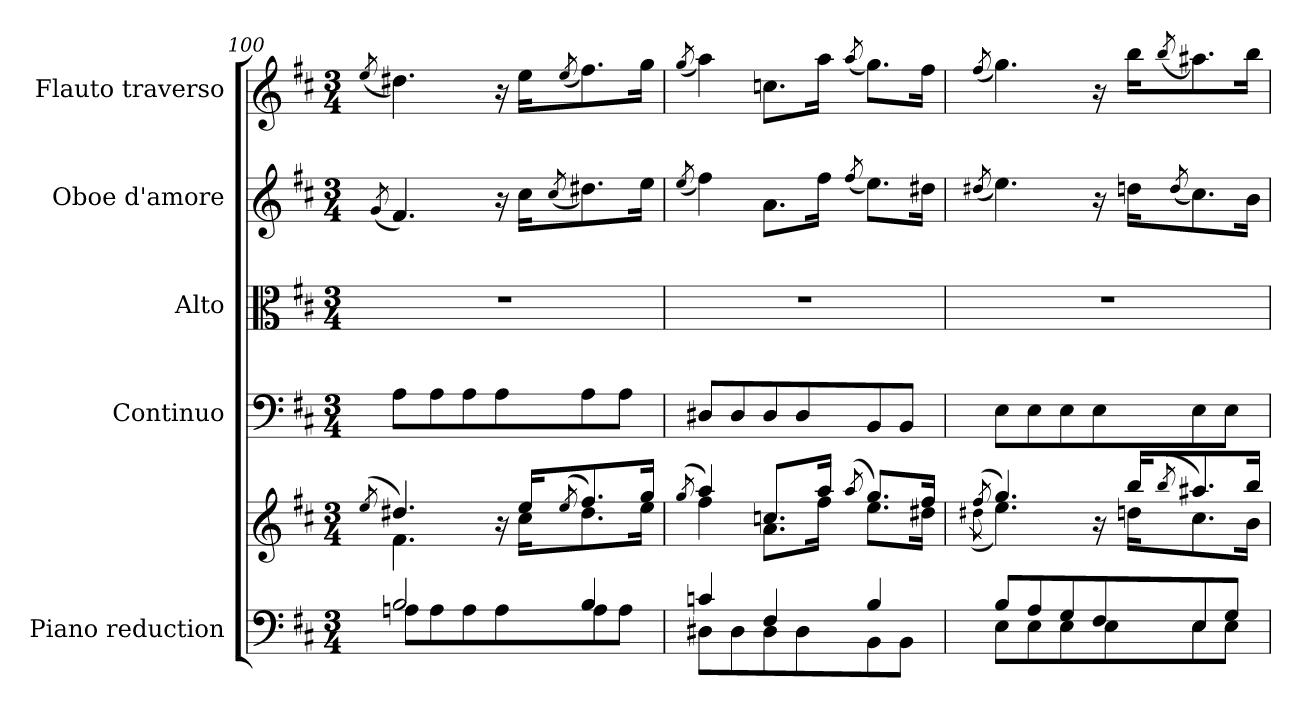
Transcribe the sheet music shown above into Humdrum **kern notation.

**kern	**kern	**kern	**kern	**kern	**kern
*part5	*part5	*part4	*part3	*part2	*part1
*staff6	*staff5	*staff4	*staff3	*staff2	*staff1
*I"Piano reduction	*	*I"Continuo	*I"Alto	*I"Oboe d'amore	*I"Flauto traverso
*I'Pno	*	*	*	*I'Ob	*I'Fl
*clefF4	*clefG2	*clefF4	*clefC3	*clefG2	*clefG2
*k[f#c#]	*k[f#c#]	*k[f#c#]	*k[f#c#]	*k[f#c#]	*k[f#c#]
*M3/4	*M3/4	*M3/4	*M3/4	*M3/4	*M3/4
=100	=100	=100	=100	=100	=100
.	(<8qee/	.	.	(<8qg/	(<8qee/
*^	*^	*	*	*	*
2B/	8An\L	4.dd#X/)	4.f#\	8A\L	2.r	4.f#/)	4.dd#X\)
.	8A\	.	.	8A\	.	.	.
.	8A\	.	.	8A\	.	.	.
.	8A\	16r	16ryy	8A\	.	16r	16r
.	.	16ee/KL	16cc#\KL	.	.	16cc#\KL	16ee\KL
.	.	(>8qee/	.	.	.	(<8qcc#/	(<8qee/
4B/	8A\	8.ff#/)	8.dd#\	8A\	.	8.dd#X\)	8.ff#\)
.	8A\J	.	.	8A\J	.	.	.
.	.	16gg/Jk	16ee\Jk	.	.	16ee\Jk	16gg\Jk
=101	=101	=101	=101	=101	=101	=101	=101
.	.	(>8qgg/	.	.	.	(<8qee/	(<8qgg/
4cn/	8D#X\L	4aa/)	4ff#\	8D#X/L	2.r	4ff#\)	4aa\)
.	8D#\	.	.	8D#/	.	.	.
4F#/	8D#\	8.ccn/L	8.a\L	8D#/	.	8.a\L	8.ccn\L
.	8D#\	.	.	8D#/	.	.	.
.	.	16aa/Jk	16ff#\Jk	.	.	16ff#\Jk	16aa\Jk
.	.	(<8qaa/	.	.	.	(<8qff#/	(<8qaa/
4B/	8BB\	8.gg/L)	8.ee\L	8BB/	.	8.ee\L)	8.gg\L)
.	8BB\J	.	.	8BB/J	.	.	.
.	.	16ff#/Jk	16dd#X\Jk	.	.	16dd#X\Jk	16ff#\Jk
=102	=102	=102	=102	=102	=102	=102	=102
.	.	(>8qff#/	(<8qdd#X\	.	.	(<8qdd#X/	(<8qff#/
8B/L	8E\L	4.gg/)	4.ee\)	8E\L	2.r	4.ee\)	4.gg\)
8A/	8E\	.	.	8E\	.	.	.
8G/	8E\	.	.	8E\	.	.	.
8F#/	8E\	16r	16ryy	8E\	.	16r	16r
.	.	16bb/KL	16ddn\KL	.	.	16ddn\KL	16bb\KL
.	.	(<8qbb/	.	.	.	(<8qdd/	(<8qbb/
8E/	8E\	8.aa#X/)	8.cc#\	8E\	.	8.cc#\)	8.aa#X\)
8G/J	8E\J	.	.	8E\J	.	.	.
.	.	16bb/Jk	16b\Jk	.	.	16b\Jk	16bb\Jk
*v	*v	*	*	*	*	*	*
*	*v	*v	*	*	*	*
=	=	=	=	=	=
*-	*-	*-	*-	*-	*-
